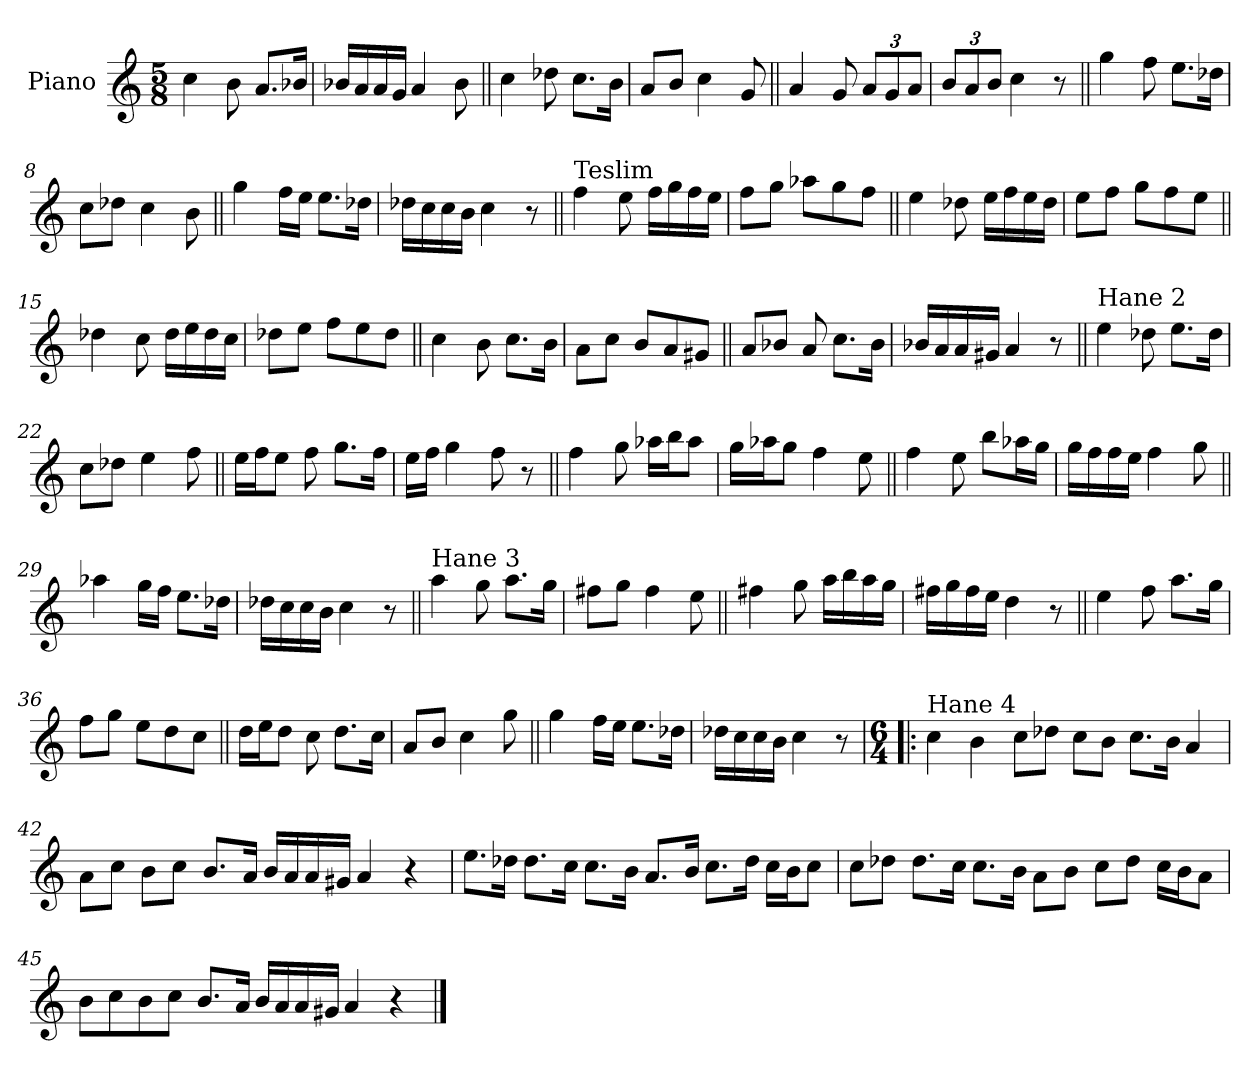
**kern
*part1
*staff1
*I"Piano
*I'Pno.
*clefG2
*k[]
*M5/8
=1
4cc\
8b\
8.a/L
16b-X/Jk
=2
16b-X/LL
16a/
16a/
16g/JJ
4a/
8b-\
=3||
4cc\
8dd-X\
8.cc\L
16b\Jk
=4
8a/L
8b/J
4cc\
8g/
=5||
4a/
8g/
*Xbrackettup
12a/L
12g/
12a/J
=6
12b/L
12a/
12b/J
4cc\
8r
!!LO:LB:g=z
=7||
4gg\
8ff\
8.ee\L
16dd-X\Jk
!!LO:LB:g=z
=8
8cc\L
8dd-X\J
4cc\
8b\
=9||
4gg\
16ff\LL
16ee\JJ
8.ee\L
16dd-X\Jk
=10
16dd-X\LL
16cc\
16cc\
16b\JJ
4cc\
8r
=11||
!LO:TX:a:t=Teslim
4ff\
8ee\
16ff\LL
16gg\
16ff\
16ee\JJ
=12
8ff\L
8gg\J
8aa-X\L
8gg\
8ff\J
=13||
4ee\
8dd-X\
16ee\LL
16ff\
16ee\
16dd-\JJ
!!LO:LB:g=z
=14
8ee\L
8ff\J
8gg\L
8ff\
8ee\J
!!LO:LB:g=z
=15||
4dd-X\
8cc\
16dd-\LL
16ee\
16dd-\
16cc\JJ
=16
8dd-X\L
8ee\J
8ff\L
8ee\
8dd-\J
=17||
4cc\
8b\
8.cc\L
16b\Jk
=18
8a\L
8cc\J
8b/L
8a/
8g#X/J
=19||
8a/L
8b-X/J
8a/
8.cc\L
16b-\Jk
=20
16b-X/LL
16a/
16a/
16g#X/JJ
4a/
8r
!!LO:LB:g=z
=21||
!LO:TX:a:t=Hane 2
4ee\
8dd-X\
8.ee\L
16dd-\Jk
!!LO:LB:g=z
=22
8cc\L
8dd-X\J
4ee\
8ff\
=23||
16ee\LL
16ff\J
8ee\J
8ff\
8.gg\L
16ff\Jk
=24
16ee\LL
16ff\JJ
4gg\
8ff\
8r
=25||
4ff\
8gg\
16aa-X\LL
16bb\J
8aa-\J
=26
16gg\LL
16aa-X\J
8gg\J
4ff\
8ee\
=27||
4ff\
8ee\
8bb\L
16aa-X\L
16gg\JJ
!!LO:LB:g=z
=28
16gg\LL
16ff\
16ff\
16ee\JJ
4ff\
8gg\
!!LO:LB:g=z
=29||
4aa-X\
16gg\LL
16ff\JJ
8.ee\L
16dd-X\Jk
=30
16dd-X\LL
16cc\
16cc\
16b\JJ
4cc\
8r
=31||
!LO:TX:a:t=Hane 3
4aa\
8gg\
8.aa\L
16gg\Jk
=32
8ff#X\L
8gg\J
4ff#\
8ee\
=33||
4ff#X\
8gg\
16aa\LL
16bb\
16aa\
16gg\JJ
=34
16ff#X\LL
16gg\
16ff#\
16ee\JJ
4dd\
8r
!!LO:LB:g=z
=35||
4ee\
8ff\
8.aa\L
16gg\Jk
!!LO:PB:g=z
=36
8ff\L
8gg\J
8ee\L
8dd\
8cc\J
=37||
16dd\LL
16ee\J
8dd\J
8cc\
8.dd\L
16cc\Jk
=38
8a/L
8b/J
4cc\
8gg\
=39||
4gg\
16ff\LL
16ee\JJ
8.ee\L
16dd-X\Jk
=40
16dd-X\LL
16cc\
16cc\
16b\JJ
4cc\
8r
!!LO:LB:g=z
=41!|:
*M6/4
!LO:TX:a:t=Hane 4
4cc\
4b\
8cc\L
8dd-X\J
8cc\L
8b\J
8.cc\L
16b\Jk
4a/
!!LO:LB:g=z
=42
8a\L
8cc\J
8b\L
8cc\J
8.b/L
16a/Jk
16b/LL
16a/
16a/
16g#X/JJ
4a/
4r
=43
8.ee\L
16dd-X\Jk
8.dd-\L
16cc\Jk
8.cc\L
16b\Jk
8.a/L
16b/Jk
8.cc\L
16dd-\Jk
16cc\LL
16b\J
8cc\J
=44
8cc\L
8dd-X\J
8.dd-\L
16cc\Jk
8.cc\L
16b\Jk
8a\L
8b\J
8cc\L
8dd-\J
16cc\LL
16b\J
8a\J
!!LO:LB:g=z
=45
8b\L
8cc\
8b\
8cc\J
8.b/L
16a/Jk
16b/LL
16a/
16a/
16g#X/JJ
4a/
4r
==
*-
